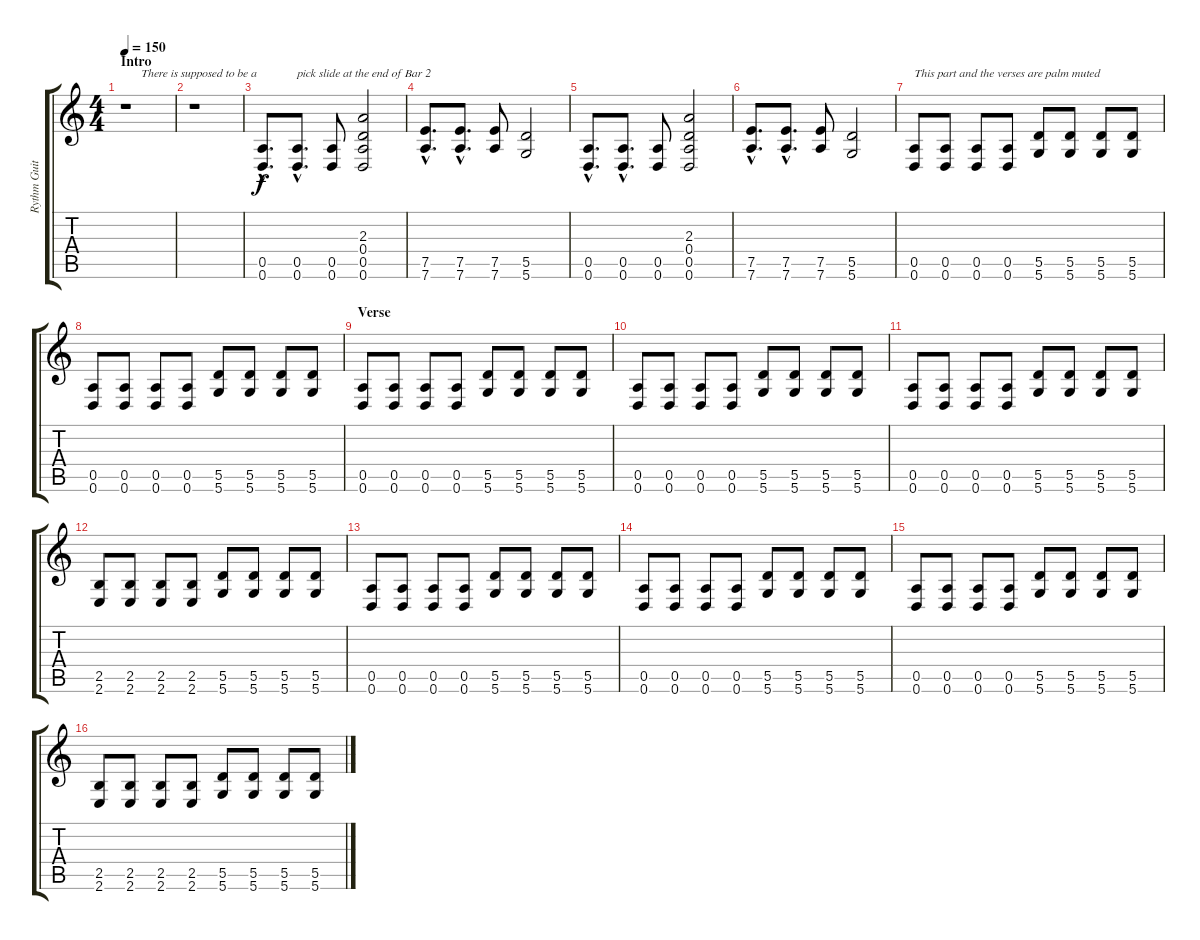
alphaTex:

\track ("Rythm Guitar" "Rythm Guit") {instrument distortionguitar}
\staff {score tabs}
\tuning (E4 B3 G3 D3 A2 D2) {hide}
\ts (4 4)
\section ("" "Intro")
\tempo 150
\clef g2
\ks c
r.1{txt "     There is supposed to be a" dy f instrument distortionguitar} |
r.1 |
(0.5{hac} 0.6{hac}).8{d} (0.5{hac} 0.6{hac}).8{d txt "pick slide at the end of Bar 2"} (0.5 0.6).8 (2.3 0.4 0.5 0.6).2 |
(7.5{hac} 7.6{hac}).8{d} (7.5{hac} 7.6{hac}).8{d} (7.5 7.6).8 (5.5 5.6).2 |
(0.5{hac} 0.6{hac}).8{d} (0.5{hac} 0.6{hac}).8{d} (0.5 0.6).8 (2.3 0.4 0.5 0.6).2 |
(7.5{hac} 7.6{hac}).8{d} (7.5{hac} 7.6{hac}).8{d} (7.5 7.6).8 (5.5 5.6).2 |
(0.5 0.6).8{txt "This part and the verses are palm muted"} (0.5 0.6).8 (0.5 0.6).8 (0.5 0.6).8 (5.5 5.6).8 (5.5 5.6).8 (5.5 5.6).8 (5.5 5.6).8 |
(0.5 0.6).8 (0.5 0.6).8 (0.5 0.6).8 (0.5 0.6).8 (5.5 5.6).8 (5.5 5.6).8 (5.5 5.6).8 (5.5 5.6).8 |
\section ("" "Verse")
(0.5 0.6).8 (0.5 0.6).8 (0.5 0.6).8 (0.5 0.6).8 (5.5 5.6).8 (5.5 5.6).8 (5.5 5.6).8 (5.5 5.6).8 |
(0.5 0.6).8 (0.5 0.6).8 (0.5 0.6).8 (0.5 0.6).8 (5.5 5.6).8 (5.5 5.6).8 (5.5 5.6).8 (5.5 5.6).8 |
(0.5 0.6).8 (0.5 0.6).8 (0.5 0.6).8 (0.5 0.6).8 (5.5 5.6).8 (5.5 5.6).8 (5.5 5.6).8 (5.5 5.6).8 |
(2.5 2.6).8 (2.5 2.6).8 (2.5 2.6).8 (2.5 2.6).8 (5.5 5.6).8 (5.5 5.6).8 (5.5 5.6).8 (5.5 5.6).8 |
(0.5 0.6).8 (0.5 0.6).8 (0.5 0.6).8 (0.5 0.6).8 (5.5 5.6).8 (5.5 5.6).8 (5.5 5.6).8 (5.5 5.6).8 |
(0.5 0.6).8 (0.5 0.6).8 (0.5 0.6).8 (0.5 0.6).8 (5.5 5.6).8 (5.5 5.6).8 (5.5 5.6).8 (5.5 5.6).8 |
(0.5 0.6).8 (0.5 0.6).8 (0.5 0.6).8 (0.5 0.6).8 (5.5 5.6).8 (5.5 5.6).8 (5.5 5.6).8 (5.5 5.6).8 |
(2.5 2.6).8 (2.5 2.6).8 (2.5 2.6).8 (2.5 2.6).8 (5.5 5.6).8 (5.5 5.6).8 (5.5 5.6).8 (5.5 5.6).8
